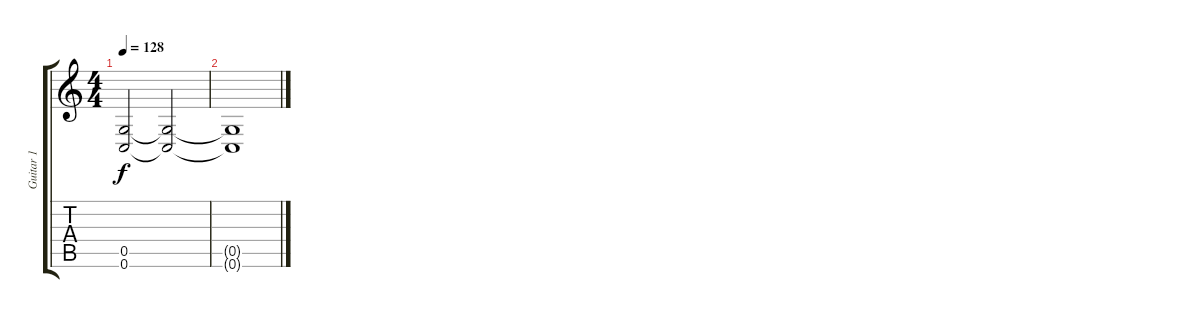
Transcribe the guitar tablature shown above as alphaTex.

\track ("Guitar 1" "Guitar 1") {instrument distortionguitar}
\staff {score tabs}
\tuning (D4 A3 F3 C3 G2 C2) {hide}
\ts (4 4)
\tempo 128
\clef g2
\ks c
(0.5 0.6).2{dy f} (0.5{t} 0.6{t}).2{volume 5} |
(0.5{t} 0.6{t}).1
